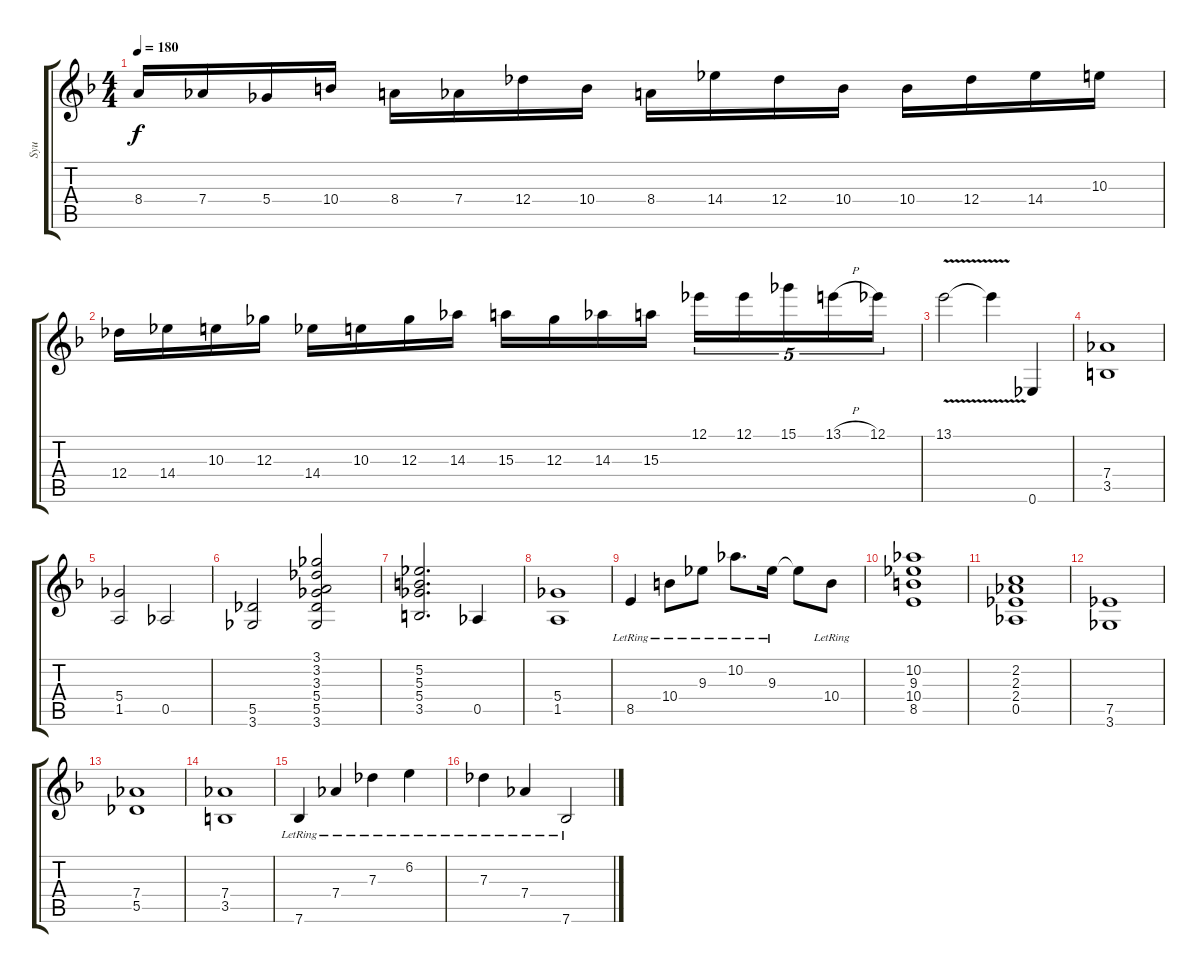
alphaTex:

\track ("Syu" "Syu") {instrument distortionguitar}
\staff {score tabs}
\tuning (Eb4 Bb3 Gb3 Db3 Ab2 Eb2) {hide}
\ts (4 4)
\tempo 180
\clef g2
\ks f
8.4.16{dy f} 7.4.16 5.4.16 10.4.16 8.4.16 7.4.16 12.4.16 10.4.16 8.4.16 14.4.16 12.4.16 10.4.16 10.4.16 12.4.16 14.4.16 10.3.16 |
12.4.16 14.4.16 10.3.16 12.3.16 14.4.16 10.3.16 12.3.16 14.3.16 15.3.16 12.3.16 14.3.16 15.3.16 12.1.16{tu (5 4)} 12.1.16{tu (5 4)} 15.1.16{tu (5 4)} 13.1{h}.16{tu (5 4)} 12.1.16{tu (5 4)} |
13.1{v}.2 13.1{v t}.4 0.6.4 |
(7.4 3.5).1 |
(5.4 1.5).2 0.5.2 |
(5.5 3.6).2 (3.1 3.2 3.3 5.4 5.5 3.6).2 |
(5.2 5.3 5.4 3.5).2{d} 0.5.4 |
(5.4 1.5).1 |
8.5{lr}.4 10.4{lr}.8 9.3{lr}.8 10.2{lr}.8{d} 9.3{lr}.16 9.3{t}.8 10.4{lr}.8 |
(10.2 9.3 10.4 8.5).1 |
(2.2 2.3 2.4 0.5).1 |
(7.5 3.6).1 |
(7.4 5.5).1 |
(7.4 3.5).1 |
7.6{lr}.4 7.4{lr}.4 7.3{lr}.4 6.2{lr}.4 |
7.3{lr}.4 7.4{lr}.4 7.6{lr}.2
